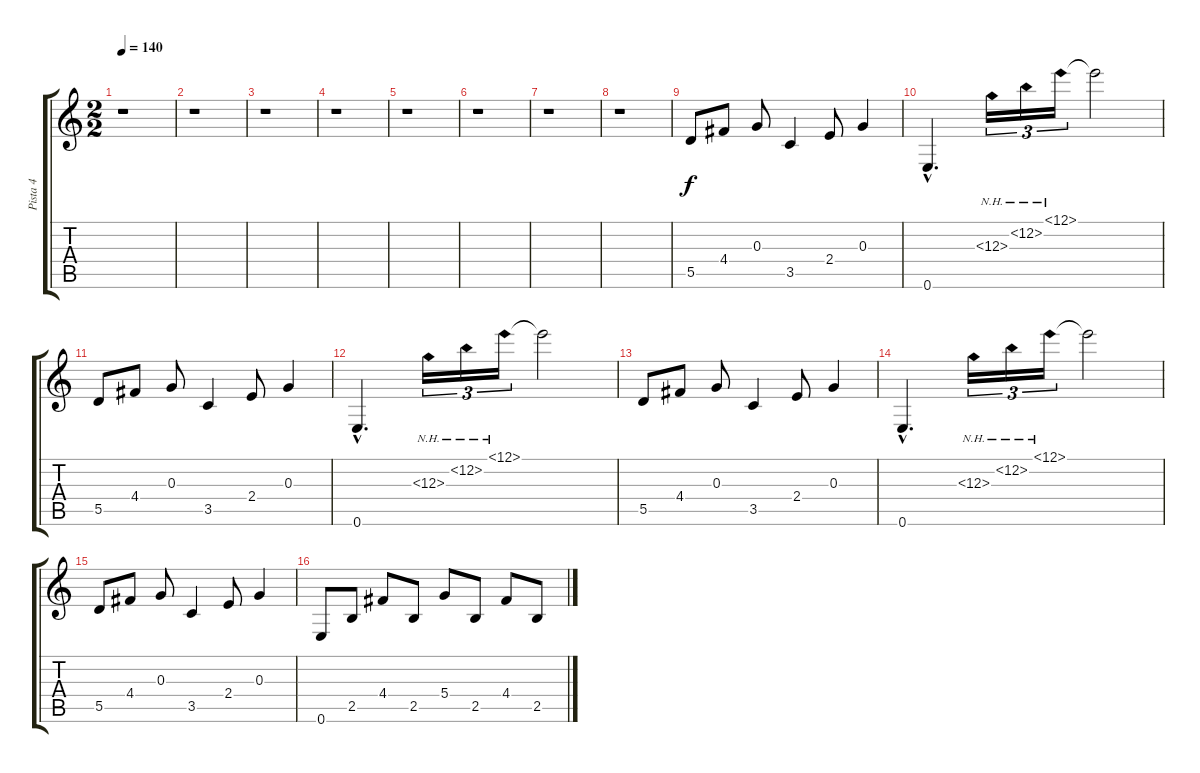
\track ("Pista 4" "Pista 4") {instrument acousticguitarnylon}
\staff {score tabs}
\tuning (E4 B3 G3 D3 A2 E2) {hide}
\ts (2 2)
\tempo 140
\clef g2
\ks c
r.1{dy f} |
r.1 |
r.1 |
r.1 |
r.1 |
r.1 |
r.1 |
r.1 |
5.5.8 4.4.8 0.3.8 3.5.4 2.4.8 0.3.4 |
0.6{hac}.4{d} 12.3{nh}.16{tu (3 2)} 12.2{nh}.16{tu (3 2)} 12.1{nh}.16{tu (3 2)} 12.1{t}.2 |
5.5.8 4.4.8 0.3.8 3.5.4 2.4.8 0.3.4 |
0.6{hac}.4{d} 12.3{nh}.16{tu (3 2)} 12.2{nh}.16{tu (3 2)} 12.1{nh}.16{tu (3 2)} 12.1{t}.2 |
5.5.8 4.4.8 0.3.8 3.5.4 2.4.8 0.3.4 |
0.6{hac}.4{d} 12.3{nh}.16{tu (3 2)} 12.2{nh}.16{tu (3 2)} 12.1{nh}.16{tu (3 2)} 12.1{t}.2 |
5.5.8 4.4.8 0.3.8 3.5.4 2.4.8 0.3.4 |
0.6.8 2.5.8 4.4.8 2.5.8 5.4.8 2.5.8 4.4.8 2.5.8
